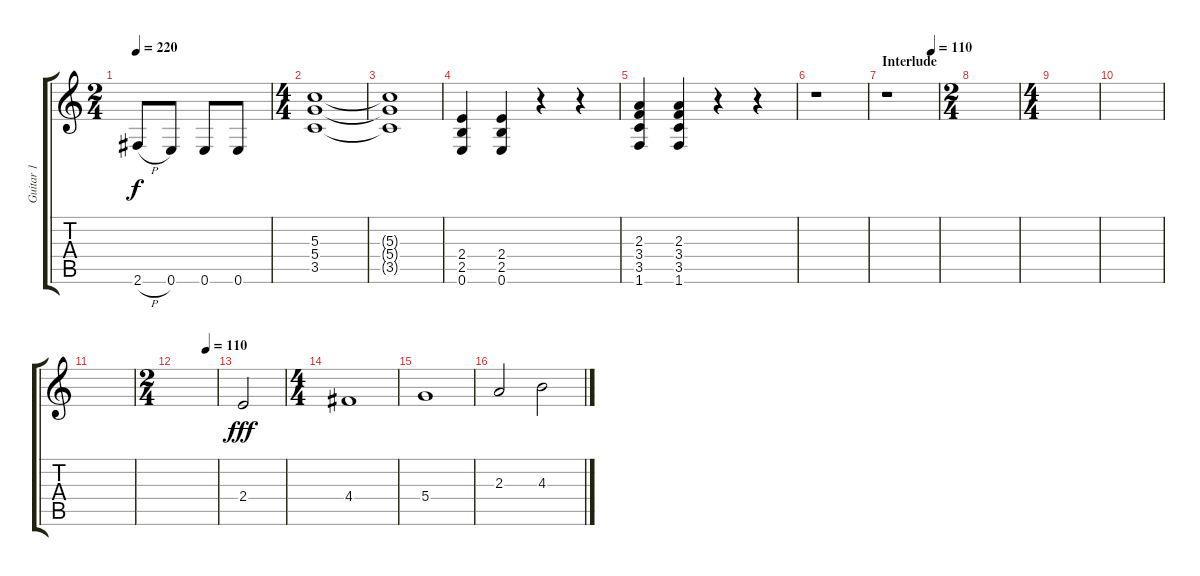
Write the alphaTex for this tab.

\track ("Guitar 1" "Guitar 1") {instrument electricguitarmuted}
\staff {score tabs}
\tuning (E4 B3 G3 D3 A2 E2) {hide}
\ts (2 4)
\tempo 220
\clef g2
\ks c
2.6{h}.8{dy f instrument overdrivenguitar} 0.6.8 0.6.8{instrument electricguitarmuted} 0.6.8 |
\ts (4 4)
(5.3 5.4 3.5).1{instrument overdrivenguitar} |
(5.3{t} 5.4{t} 3.5{t}).1 |
(2.4 2.5 0.6).4 (2.4 2.5 0.6).4 r.4 r.4 |
(2.3 3.4 3.5 1.6).4 (2.3 3.4 3.5 1.6).4 r.4 r.4 |
r.1 |
\section ("" "Interlude")
\tempo (110 0.875)
r.1 |
\ts (2 4)
|
\ts (4 4)
|
|
|
\ts (2 4)
\tempo (110 0.75)
|
2.4.2{dy fff volume 13 instrument acousticguitarnylon} |
\ts (4 4)
4.4.1 |
5.4.1 |
2.3.2 4.3.2
